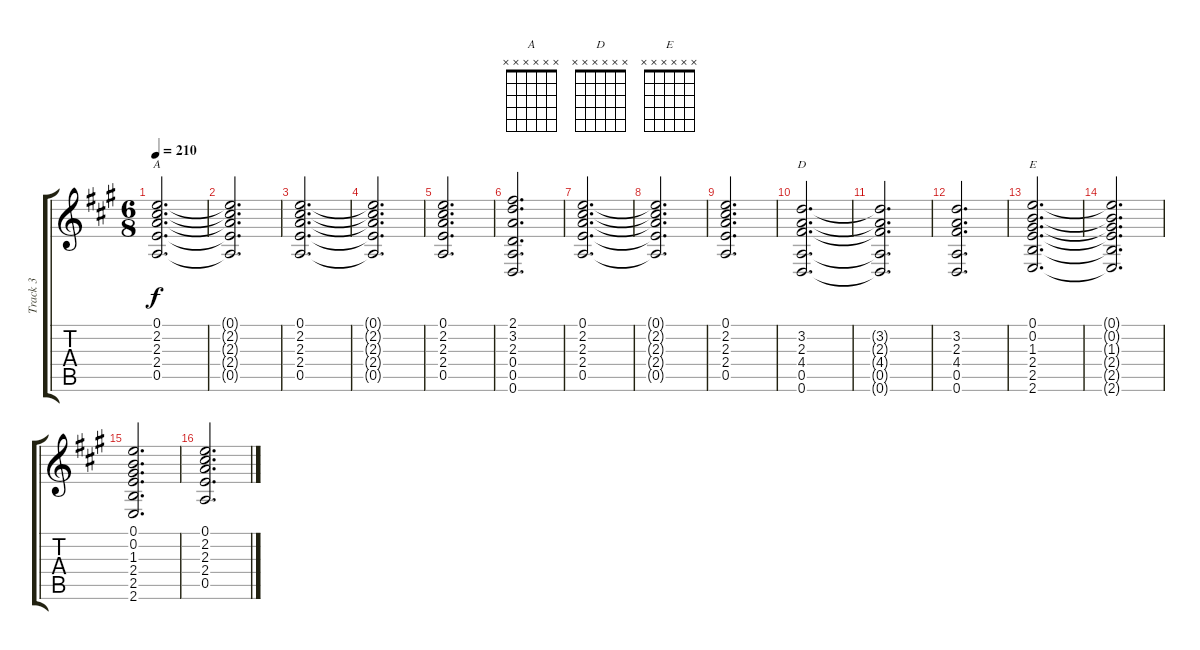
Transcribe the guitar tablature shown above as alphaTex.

\track ("Track 3" "Track 3") {instrument electricguitarclean}
\staff {score tabs}
\tuning (E4 B3 G3 D3 A2 D2) {hide}
\chord ("A" x x x x x x)
\chord ("D" x x x x x x)
\chord ("E" x x x x x x)
\ts (6 8)
\tempo 210
\clef g2
\ks a
(0.1 2.2 2.3 2.4 0.5).2{d ch "A" dy f} |
(0.1{t} 2.2{t} 2.3{t} 2.4{t} 0.5{t}).2{d} |
(0.1 2.2 2.3 2.4 0.5).2{d} |
(0.1{t} 2.2{t} 2.3{t} 2.4{t} 0.5{t}).2{d} |
(0.1 2.2 2.3 2.4 0.5).2{d} |
(2.1 3.2 2.3 0.4 0.5 0.6).2{d} |
(0.1 2.2 2.3 2.4 0.5).2{d} |
(0.1{t} 2.2{t} 2.3{t} 2.4{t} 0.5{t}).2{d} |
(0.1 2.2 2.3 2.4 0.5).2{d} |
(3.2 2.3 4.4 0.5 0.6).2{d ch "D"} |
(3.2{t} 2.3{t} 4.4{t} 0.5{t} 0.6{t}).2{d} |
(3.2 2.3 4.4 0.5 0.6).2{d} |
(0.1 0.2 1.3 2.4 2.5 2.6).2{d ch "E"} |
(0.1{t} 0.2{t} 1.3{t} 2.4{t} 2.5{t} 2.6{t}).2{d} |
(0.1 0.2 1.3 2.4 2.5 2.6).2{d} |
(0.1 2.2 2.3 2.4 0.5).2{d}
